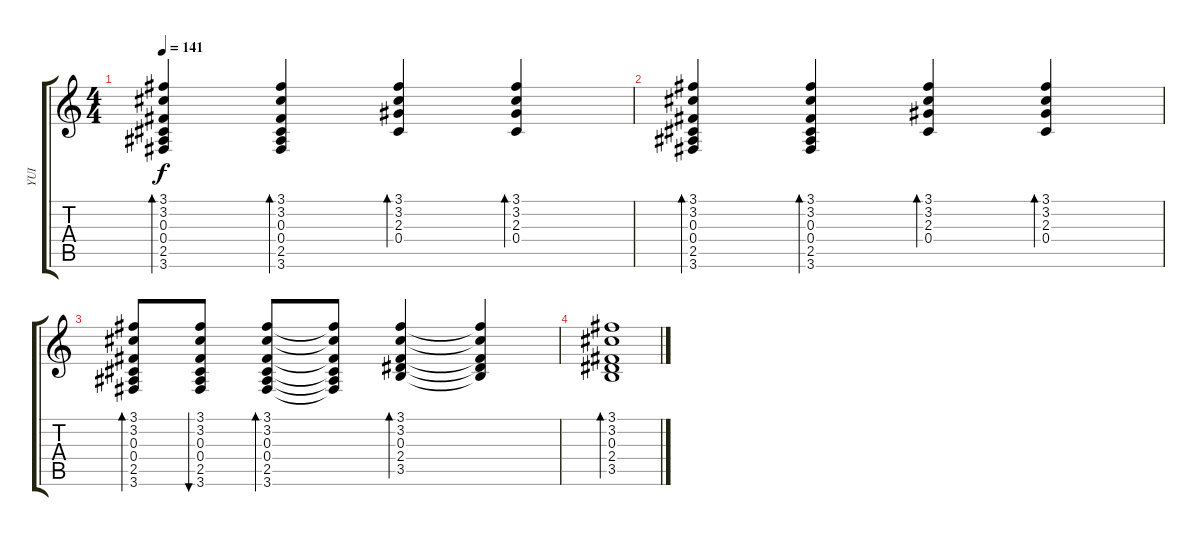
\track ("YUI" "YUI") {instrument acousticguitarsteel}
\staff {score tabs}
\tuning (Eb4 Bb3 Gb3 Db3 Ab2 Eb2) {hide}
\ts (4 4)
\tempo 141
\clef g2
\ks c
(3.1 3.2 0.3 0.4 2.5 3.6).4{bd 120 dy f volume 3} (3.1 3.2 0.3 0.4 2.5 3.6).4{bd 60} (3.1 3.2 2.3 0.4).4{bd 60} (3.1 3.2 2.3 0.4).4{bd 60} |
(3.1 3.2 0.3 0.4 2.5 3.6).4{bd 120} (3.1 3.2 0.3 0.4 2.5 3.6).4{bd 60} (3.1 3.2 2.3 0.4).4{bd 60} (3.1 3.2 2.3 0.4).4{bd 60} |
(3.1 3.2 0.3 0.4 2.5 3.6).8{bd 120} (3.1 3.2 0.3 0.4 2.5 3.6).8{bu 120} (3.1 3.2 0.3 0.4 2.5 3.6).8{bd 120} (3.1{t} 3.2{t} 0.3{t} 0.4{t} 2.5{t} 3.6{t}).8 (3.1 3.2 0.3 2.4 3.5).4{bd 120} (3.1{t} 3.2{t} 0.3{t} 2.4{t} 3.5{t}).4 |
(3.1 3.2 0.3 2.4 3.5).1{bd 120 volume 16}
